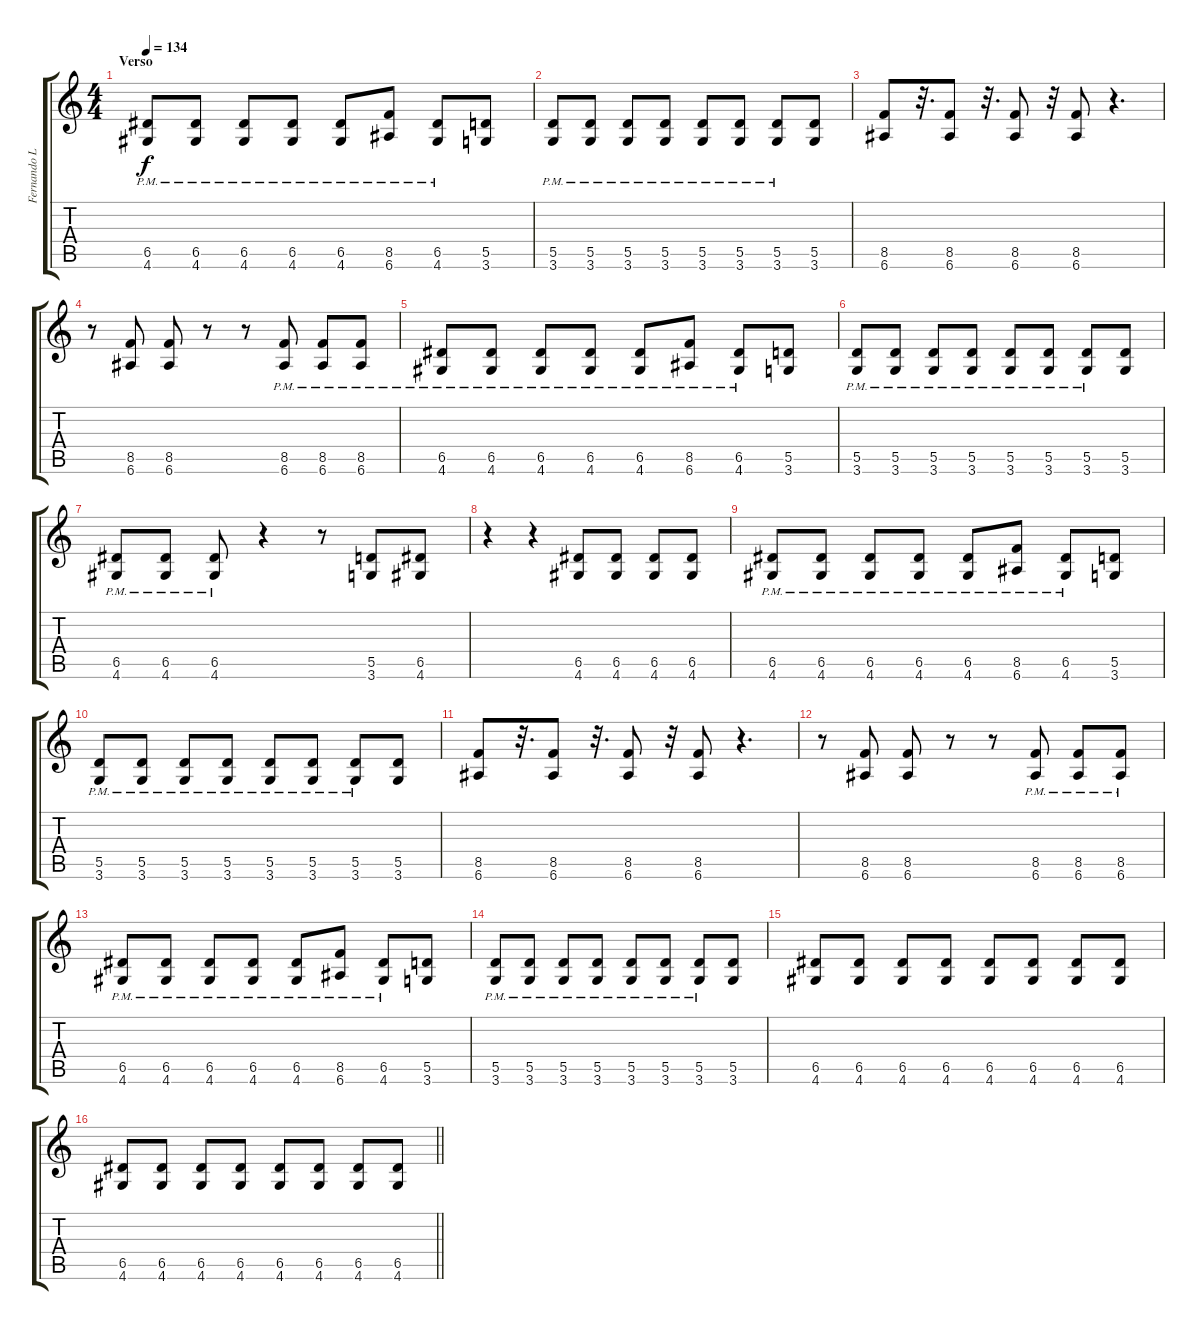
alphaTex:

\track ("Fernando Lamoneda" "Fernando L") {instrument distortionguitar}
\staff {score tabs}
\tuning (E4 B3 G3 D3 A2 E2) {hide}
\ts (4 4)
\section ("" "Verso")
\tempo 134
\clef g2
\ks c
(6.5{pm} 4.6).8{dy f} (6.5{pm} 4.6).8 (6.5{pm} 4.6).8 (6.5{pm} 4.6).8 (6.5{pm} 4.6).8 (8.5{pm} 6.6).8 (6.5{pm} 4.6).8 (5.5 3.6).8 |
(5.5{pm} 3.6).8 (5.5{pm} 3.6).8 (5.5{pm} 3.6).8 (5.5{pm} 3.6).8 (5.5{pm} 3.6).8 (5.5{pm} 3.6).8 (5.5{pm} 3.6).8 (5.5 3.6).8 |
(8.5 6.6).8 r.32{d} (8.5 6.6).8 r.32{d} (8.5 6.6).8 r.32 (8.5 6.6).8 r.4{d} |
r.8 (8.5 6.6).8 (8.5 6.6).8 r.8 r.8 (8.5 6.6{pm}).8 (8.5 6.6{pm}).8 (8.5 6.6{pm}).8 |
(6.5{pm} 4.6).8 (6.5{pm} 4.6).8 (6.5{pm} 4.6).8 (6.5{pm} 4.6).8 (6.5{pm} 4.6).8 (8.5{pm} 6.6).8 (6.5{pm} 4.6).8 (5.5 3.6).8 |
(5.5{pm} 3.6).8 (5.5{pm} 3.6).8 (5.5{pm} 3.6).8 (5.5{pm} 3.6).8 (5.5{pm} 3.6).8 (5.5{pm} 3.6).8 (5.5{pm} 3.6).8 (5.5 3.6).8 |
(6.5 4.6{pm}).8 (6.5 4.6{pm}).8 (6.5 4.6{pm}).8 r.4 r.8 (5.5 3.6).8 (6.5 4.6).8 |
r.4 r.4 (6.5 4.6).8 (6.5 4.6).8 (6.5 4.6).8 (6.5 4.6).8 |
(6.5{pm} 4.6).8 (6.5{pm} 4.6).8 (6.5{pm} 4.6).8 (6.5{pm} 4.6).8 (6.5{pm} 4.6).8 (8.5{pm} 6.6).8 (6.5{pm} 4.6).8 (5.5 3.6).8 |
(5.5{pm} 3.6).8 (5.5{pm} 3.6).8 (5.5{pm} 3.6).8 (5.5{pm} 3.6).8 (5.5{pm} 3.6).8 (5.5{pm} 3.6).8 (5.5{pm} 3.6).8 (5.5 3.6).8 |
(8.5 6.6).8 r.32{d} (8.5 6.6).8 r.32{d} (8.5 6.6).8 r.32 (8.5 6.6).8 r.4{d} |
r.8 (8.5 6.6).8 (8.5 6.6).8 r.8 r.8 (8.5 6.6{pm}).8 (8.5 6.6{pm}).8 (8.5 6.6{pm}).8 |
(6.5{pm} 4.6).8 (6.5{pm} 4.6).8 (6.5{pm} 4.6).8 (6.5{pm} 4.6).8 (6.5{pm} 4.6).8 (8.5{pm} 6.6).8 (6.5{pm} 4.6).8 (5.5 3.6).8 |
(5.5{pm} 3.6).8 (5.5{pm} 3.6).8 (5.5{pm} 3.6).8 (5.5{pm} 3.6).8 (5.5{pm} 3.6).8 (5.5{pm} 3.6).8 (5.5{pm} 3.6).8 (5.5 3.6).8 |
(6.5 4.6).8 (6.5 4.6).8 (6.5 4.6).8 (6.5 4.6).8 (6.5 4.6).8 (6.5 4.6).8 (6.5 4.6).8 (6.5 4.6).8 |
\barLineRight lightlight
(6.5 4.6).8 (6.5 4.6).8 (6.5 4.6).8 (6.5 4.6).8 (6.5 4.6).8 (6.5 4.6).8 (6.5 4.6).8 (6.5 4.6).8
